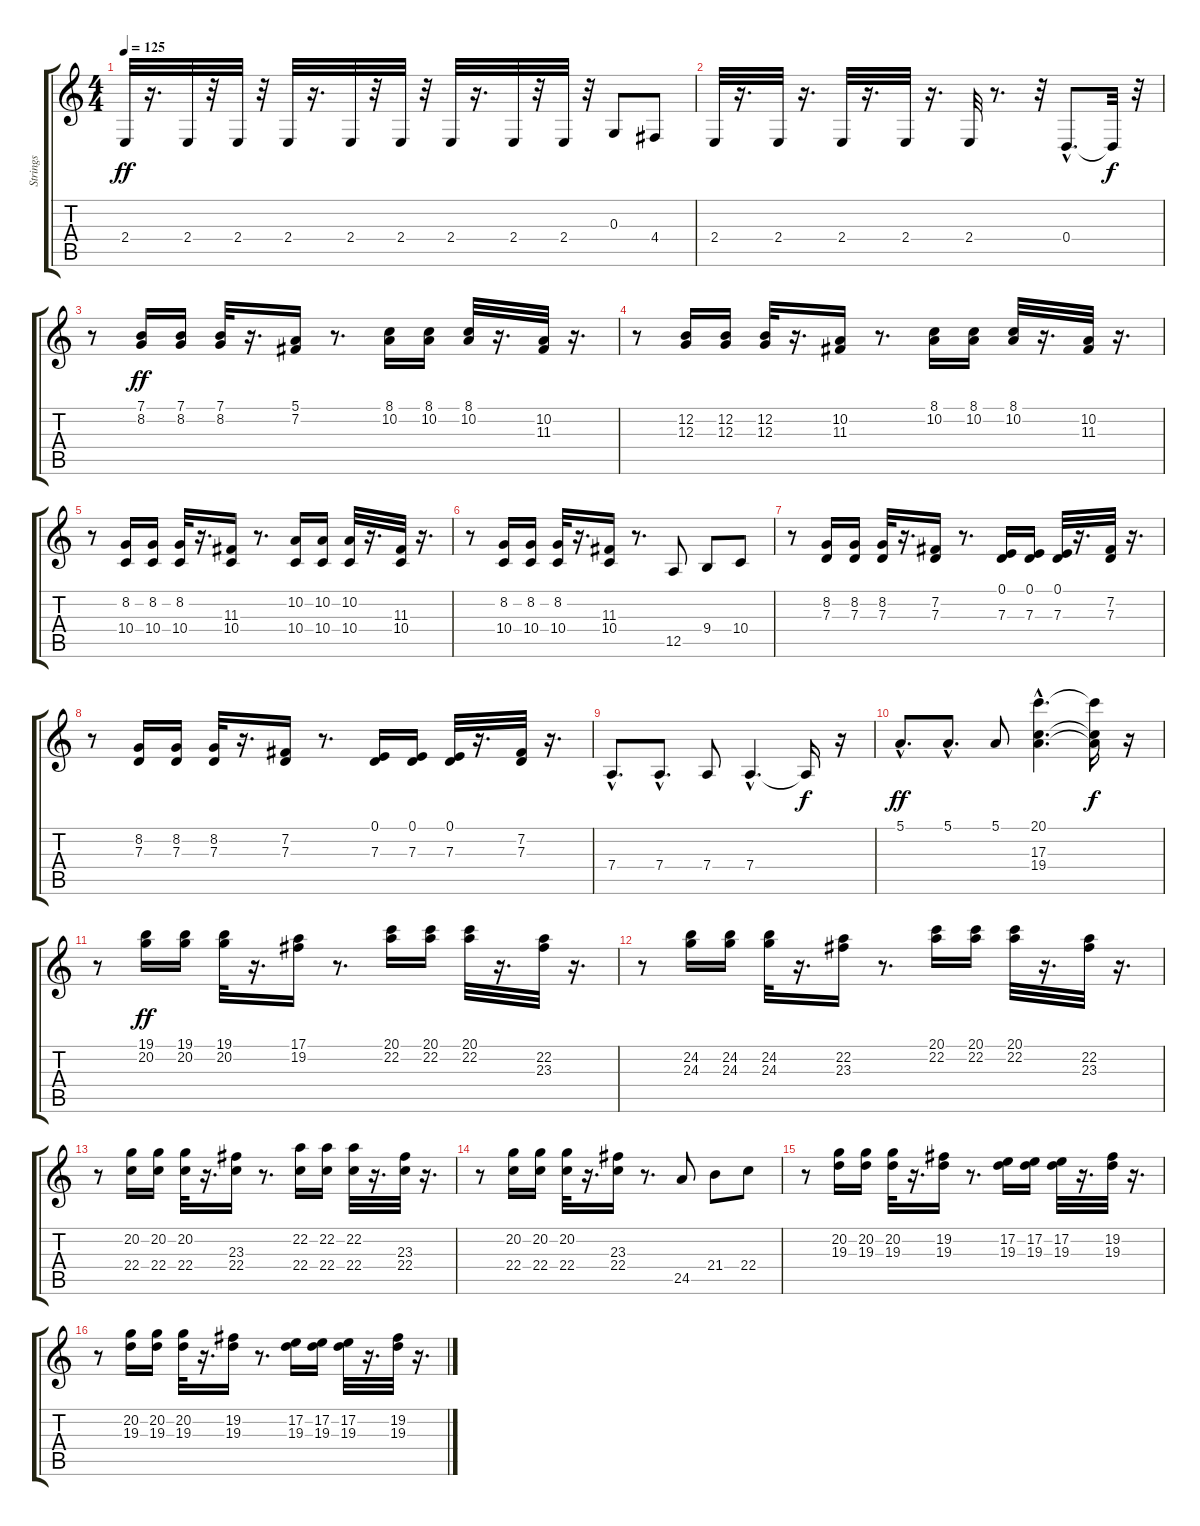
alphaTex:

\track ("Strings" "Strings") {instrument tremolostrings}
\staff {score tabs}
\tuning (E4 B3 G3 D3 A2 E2) {hide}
\ts (4 4)
\tempo 125
\clef g2
\ks c
2.4.32{dy ff} r.16{d} 2.4.32 r.32 2.4.32 r.32 2.4.32 r.16{d} 2.4.32 r.32 2.4.32 r.32 2.4.32 r.16{d} 2.4.32 r.32 2.4.32 r.32 0.3.8 4.4.8 |
2.4.32 r.16{d} 2.4.32 r.16{d} 2.4.32 r.16{d} 2.4.32 r.16{d} 2.4.32 r.8{d} r.32 0.4{hac}.8{d} 0.4{t}.32{dy f} r.32 |
r.8 (7.1 8.2).16{dy ff} (7.1 8.2).16 (7.1 8.2).32 r.16{d} (5.1 7.2).16 r.8{d} (8.1 10.2).16 (8.1 10.2).16 (8.1 10.2).32 r.16{d} (10.2 11.3).32 r.16{d} |
r.8 (12.2 12.3).16 (12.2 12.3).16 (12.2 12.3).32 r.16{d} (10.2 11.3).16 r.8{d} (8.1 10.2).16 (8.1 10.2).16 (8.1 10.2).32 r.16{d} (10.2 11.3).32 r.16{d} |
r.8 (8.2 10.4).16 (8.2 10.4).16 (8.2 10.4).32 r.16{d} (11.3 10.4).16 r.8{d} (10.2 10.4).16 (10.2 10.4).16 (10.2 10.4).32 r.16{d} (11.3 10.4).32 r.16{d} |
r.8 (8.2 10.4).16 (8.2 10.4).16 (8.2 10.4).32 r.16{d} (11.3 10.4).16 r.8{d} 12.5.8 9.4.8 10.4.8 |
r.8 (8.2 7.3).16 (8.2 7.3).16 (8.2 7.3).32 r.16{d} (7.2 7.3).16 r.8{d} (0.1 7.3).16 (0.1 7.3).16 (0.1 7.3).32 r.16{d} (7.2 7.3).32 r.16{d} |
r.8 (8.2 7.3).16 (8.2 7.3).16 (8.2 7.3).32 r.16{d} (7.2 7.3).16 r.8{d} (0.1 7.3).16 (0.1 7.3).16 (0.1 7.3).32 r.16{d} (7.2 7.3).32 r.16{d} |
7.4{hac}.8{d} 7.4{hac}.8{d} 7.4.8 7.4{hac}.4{d} 7.4{t}.16{dy f} r.16 |
5.1{hac}.8{d dy ff} 5.1{hac}.8{d} 5.1.8 (20.1{hac} 17.3{hac} 19.4{hac}).4{d} (20.1{t} 17.3{t} 19.4{t}).16{dy f} r.16 |
r.8 (19.1 20.2).16{dy ff} (19.1 20.2).16 (19.1 20.2).32 r.16{d} (17.1 19.2).16 r.8{d} (20.1 22.2).16 (20.1 22.2).16 (20.1 22.2).32 r.16{d} (22.2 23.3).32 r.16{d} |
r.8 (24.2 24.3).16 (24.2 24.3).16 (24.2 24.3).32 r.16{d} (22.2 23.3).16 r.8{d} (20.1 22.2).16 (20.1 22.2).16 (20.1 22.2).32 r.16{d} (22.2 23.3).32 r.16{d} |
r.8 (20.2 22.4).16 (20.2 22.4).16 (20.2 22.4).32 r.16{d} (23.3 22.4).16 r.8{d} (22.2 22.4).16 (22.2 22.4).16 (22.2 22.4).32 r.16{d} (23.3 22.4).32 r.16{d} |
r.8 (20.2 22.4).16 (20.2 22.4).16 (20.2 22.4).32 r.16{d} (23.3 22.4).16 r.8{d} 24.5.8 21.4.8 22.4.8 |
r.8 (20.2 19.3).16 (20.2 19.3).16 (20.2 19.3).32 r.16{d} (19.2 19.3).16 r.8{d} (17.2 19.3).16 (17.2 19.3).16 (17.2 19.3).32 r.16{d} (19.2 19.3).32 r.16{d} |
r.8 (20.2 19.3).16 (20.2 19.3).16 (20.2 19.3).32 r.16{d} (19.2 19.3).16 r.8{d} (17.2 19.3).16 (17.2 19.3).16 (17.2 19.3).32 r.16{d} (19.2 19.3).32 r.16{d}
